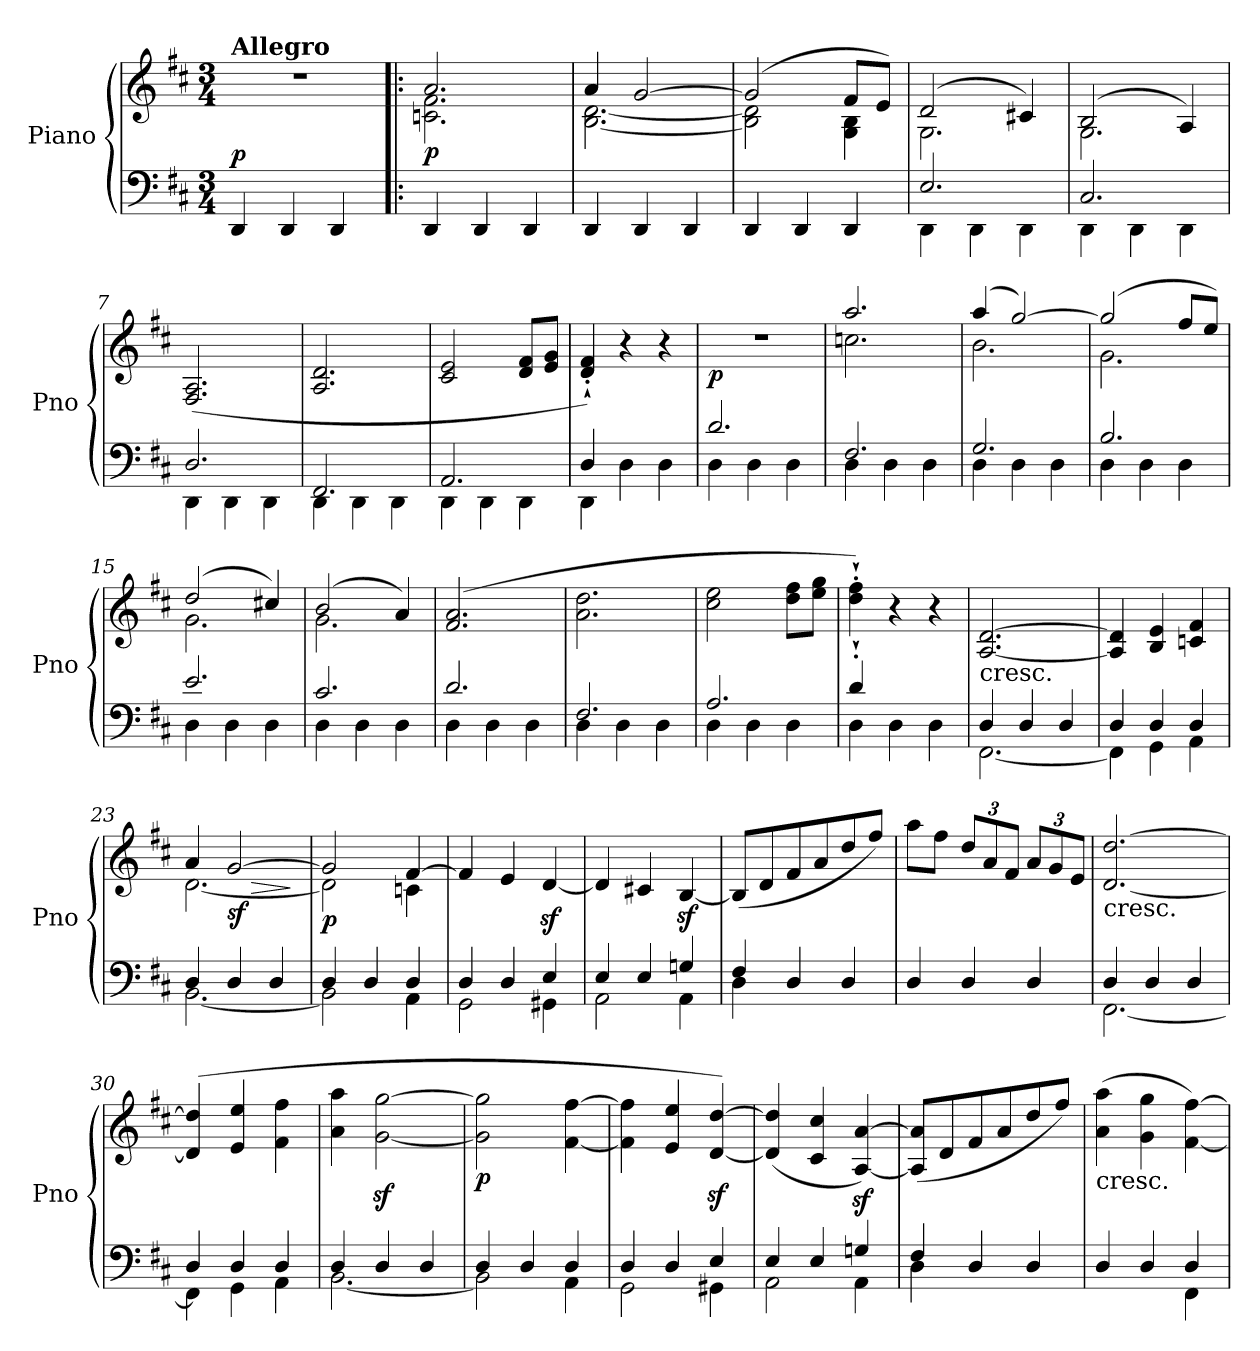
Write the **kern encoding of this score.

**kern	**kern	**dynam
*part1	*part1	*part1
*staff2	*staff1	*staff1/2
*I"Piano	*	*
*I'Pno	*	*
*clefF4	*clefG2	*
*k[f#c#]	*k[f#c#]	*
*D:	*D:	*
*M3/4	*M3/4	*
=1	=1	=1
!	!LO:TX:a:B:t=Allegro	!
!	!	!LO:DY:a=2
4DD/	2.r	p
4DD/	.	.
4DD/	.	.
=2!|:	=2!|:	=2!|:
*	*^	*
!	!	!	!LO:DY:b
4DD/	2.a/	2.cn\ 2.f#\	p
4DD/	.	.	.
4DD/	.	.	.
=3	=3	=3	=3
4DD/	4a/	[2.B\ [2.d\	.
4DD/	[2g/	.	.
4DD/	.	.	.
=4	=4	=4	=4
4DD/	(>2g/]	2B\] 2d\]	.
4DD/	.	.	.
4DD/	8f#/L	4G\ 4B\	.
.	8e/J)	.	.
=5	=5	=5	=5
*^	*	*	*
2.E/	4DD\	(>2d/	2.G\	.
.	4DD\	.	.	.
.	4DD\	4c#X/)	.	.
=6	=6	=6	=6	=6
2.C#/	4DD\	(>2B/	2.G\	.
.	4DD\	.	.	.
.	4DD\	4A/)	.	.
*	*	*v	*v	*
=7	=7	=7	=7
2.D/	4DD\	(>2.F#/ 2.A/	.
.	4DD\	.	.
.	4DD\	.	.
=8	=8	=8	=8
2.FF#/	4DD\	2.A/ 2.d/	.
.	4DD\	.	.
.	4DD\	.	.
=9	=9	=9	=9
2.AA/	4DD\	2c#/ 2e/	.
.	4DD\	.	.
.	4DD\	8d/ 8f#/L	.
.	.	8e/ 8g/J	.
=10	=10	=10	=10
4D/	4DD\	4d/'` 4f#/'`)	.
4D\	2ryy	4r	.
4D\	.	4r	.
=11	=11	=11	=11
!	!	!	!LO:DY:b
2.d/	4D\	2.r	p
.	4D\	.	.
.	4D\	.	.
=12	=12	=12	=12
*	*	*^	*
2.F#/	4D\	2.aa/	2.ccn\	.
.	4D\	.	.	.
.	4D\	.	.	.
=13	=13	=13	=13	=13
2.G/	4D\	(>4aa/	2.b\	.
.	4D\	[2gg/)	.	.
.	4D\	.	.	.
=14	=14	=14	=14	=14
2.B/	4D\	(>2gg/]	2.g\	.
.	4D\	.	.	.
.	4D\	8ff#/L	.	.
.	.	8ee/J)	.	.
=15	=15	=15	=15	=15
2.e/	4D\	(>2dd/	2.g\	.
.	4D\	.	.	.
.	4D\	4cc#X/)	.	.
=16	=16	=16	=16	=16
2.c#/	4D\	(>2b/	2.g\	.
.	4D\	.	.	.
.	4D\	4a/)	.	.
*	*	*v	*v	*
=17	=17	=17	=17
2.d/	4D\	(>2.f#/ 2.a/	.
.	4D\	.	.
.	4D\	.	.
=18	=18	=18	=18
2.F#/	4D\	2.a\ 2.dd\	.
.	4D\	.	.
.	4D\	.	.
=19	=19	=19	=19
2.A/	4D\	2cc#\ 2ee\	.
.	4D\	.	.
.	4D\	8dd\ 8ff#\L	.
.	.	8ee\ 8gg\J	.
=20	=20	=20	=20
4d'`/	4D\	4dd\'` 4ff#\'`)	.
4D\	2ryy	4r	.
4D\	.	4r	.
=21	=21	=21	=21
!LO:TX:a:t=cresc.	!	!	!
4D/	[2.FF#\	[2.A/ [2.d/	.
4D/	.	.	.
4D/	.	.	.
=22	=22	=22	=22
4D/	4FF#\]	4A/] 4d/]	.
4D/	4GG\	4B/ 4e/	.
4D/	4AA\	4cn/ 4f#/	.
=23	=23	=23	=23
*	*	*^	*
4D/	[2.BB\	4a/	[2.d\	.
!	!	!	!	!LO:HP:b
!	!	!	!	!LO:DY:n=1:b
4D/	.	[2g/	.	> sf
4D/	.	.	.	.
*v	*v	*	*	*
*	*v	*v	*
.	.	]
=24	=24	=24
*^	*^	*
!	!	!	!	!LO:DY:b
4D/	2BB\]	2g/]	2d\]	p
4D/	.	.	.	.
4D/	4AA\	[4f#/	4cn\	.
*	*	*v	*v	*
=25	=25	=25	=25
4D/	2GG\	4f#/]	.
4D/	.	4e/	.
4E/	4GG#X\	[4dz</	.
=26	=26	=26	=26
4E/	2AA\	4d/]	.
4E/	.	4c#X/	.
4Gn/	4AA\	[4Bz</	.
=27	=27	=27	=27
4F#/	4D\	(<8B/L]	.
.	.	8d/	.
4D/	2ryy	8f#/	.
.	.	8a/	.
4D/	.	8dd/	.
.	.	8ff#/J)	.
*v	*v	*	*
=28	=28	=28
4D/	8aa\L	.
.	8ff#\J	.
*	*Xbrackettup	*
4D/	12dd/L	.
.	12a/	.
.	12f#/J	.
4D/	12a/L	.
.	12g/	.
.	12e/J	.
=29	=29	=29
*^	*	*
!	!	!LO:TX:b:t=cresc.	!
4D/	[2.FF#\	[2.d/ [2.dd/	.
4D/	.	.	.
4D/	.	.	.
=30	=30	=30	=30
4D/	4FF#\]	(>4d/] 4dd/]	.
4D/	4GG\	4e/ 4ee/	.
4D/	4AA\	4f#\ 4ff#\	.
=31	=31	=31	=31
4D/	[2.BB\	4a\ 4aa\	.
4D/	.	[2g\z< [2gg\z<	.
4D/	.	.	.
=32	=32	=32	=32
!	!	!	!LO:DY:b
4D/	2BB\]	2g\] 2gg\]	p
4D/	.	.	.
4D/	4AA\	[4f#\ [4ff#\	.
=33	=33	=33	=33
4D/	2GG\	4f#\] 4ff#\]	.
4D/	.	4e/ 4ee/	.
4E/	4GG#X\	[4d/z< [4dd/z<)	.
=34	=34	=34	=34
4E/	2AA\	(<4d/] 4dd/]	.
4E/	.	4c#/ 4cc#/	.
4Gn/	4AA\	[4A/z< [4a/z<)	.
=35	=35	=35	=35
4F#/	4D\	(<8A/] 8a/]L	.
.	.	8d/	.
4D/	2ryy	8f#/	.
.	.	8a/	.
4D/	.	8dd/	.
.	.	8ff#/J)	.
=36	=36	=36	=36
!	!	!LO:TX:b:t=cresc.	!
4D/	2ryy	(>4a\ 4aa\	.
4D/	.	4g\ 4gg\	.
4D/	4FF#\	[4f#\ [4ff#\)	.
*v	*v	*	*
=	=	=
*-	*-	*-
